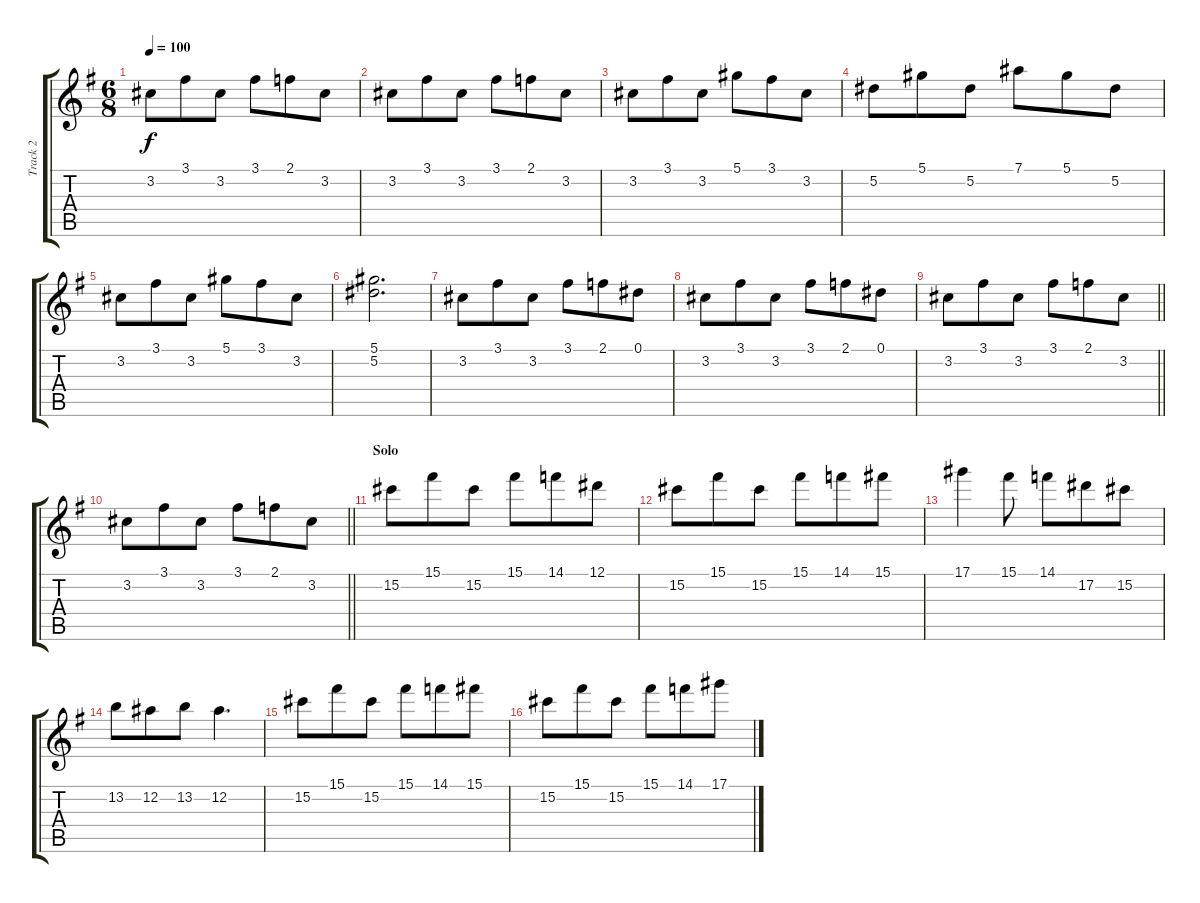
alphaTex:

\track ("Track 2" "Track 2") {instrument acousticguitarsteel}
\staff {score tabs}
\tuning (Eb4 Bb3 Gb3 Db3 Ab2 Eb2) {hide}
\ts (6 8)
\tempo 100
\clef g2
\ks g
3.2.8{dy f} 3.1.8 3.2.8 3.1.8 2.1.8 3.2.8 |
3.2.8 3.1.8 3.2.8 3.1.8 2.1.8 3.2.8 |
3.2.8 3.1.8 3.2.8 5.1.8 3.1.8 3.2.8 |
5.2.8 5.1.8 5.2.8 7.1.8 5.1.8 5.2.8 |
3.2.8 3.1.8 3.2.8 5.1.8 3.1.8 3.2.8 |
(5.1 5.2).2{d} |
3.2.8 3.1.8 3.2.8 3.1.8 2.1.8 0.1.8 |
3.2.8 3.1.8 3.2.8 3.1.8 2.1.8 0.1.8 |
\barLineRight lightlight
3.2.8 3.1.8 3.2.8 3.1.8 2.1.8 3.2.8 |
\barLineRight lightlight
3.2.8 3.1.8 3.2.8 3.1.8 2.1.8 3.2.8 |
\section ("" "Solo")
15.2.8 15.1.8 15.2.8 15.1.8 14.1.8 12.1.8 |
15.2.8 15.1.8 15.2.8 15.1.8 14.1.8 15.1.8 |
17.1.4 15.1.8 14.1.8 17.2.8 15.2.8 |
13.2.8 12.2.8 13.2.8 12.2.4{d} |
15.2.8 15.1.8 15.2.8 15.1.8 14.1.8 15.1.8 |
15.2.8 15.1.8 15.2.8 15.1.8 14.1.8 17.1.8
